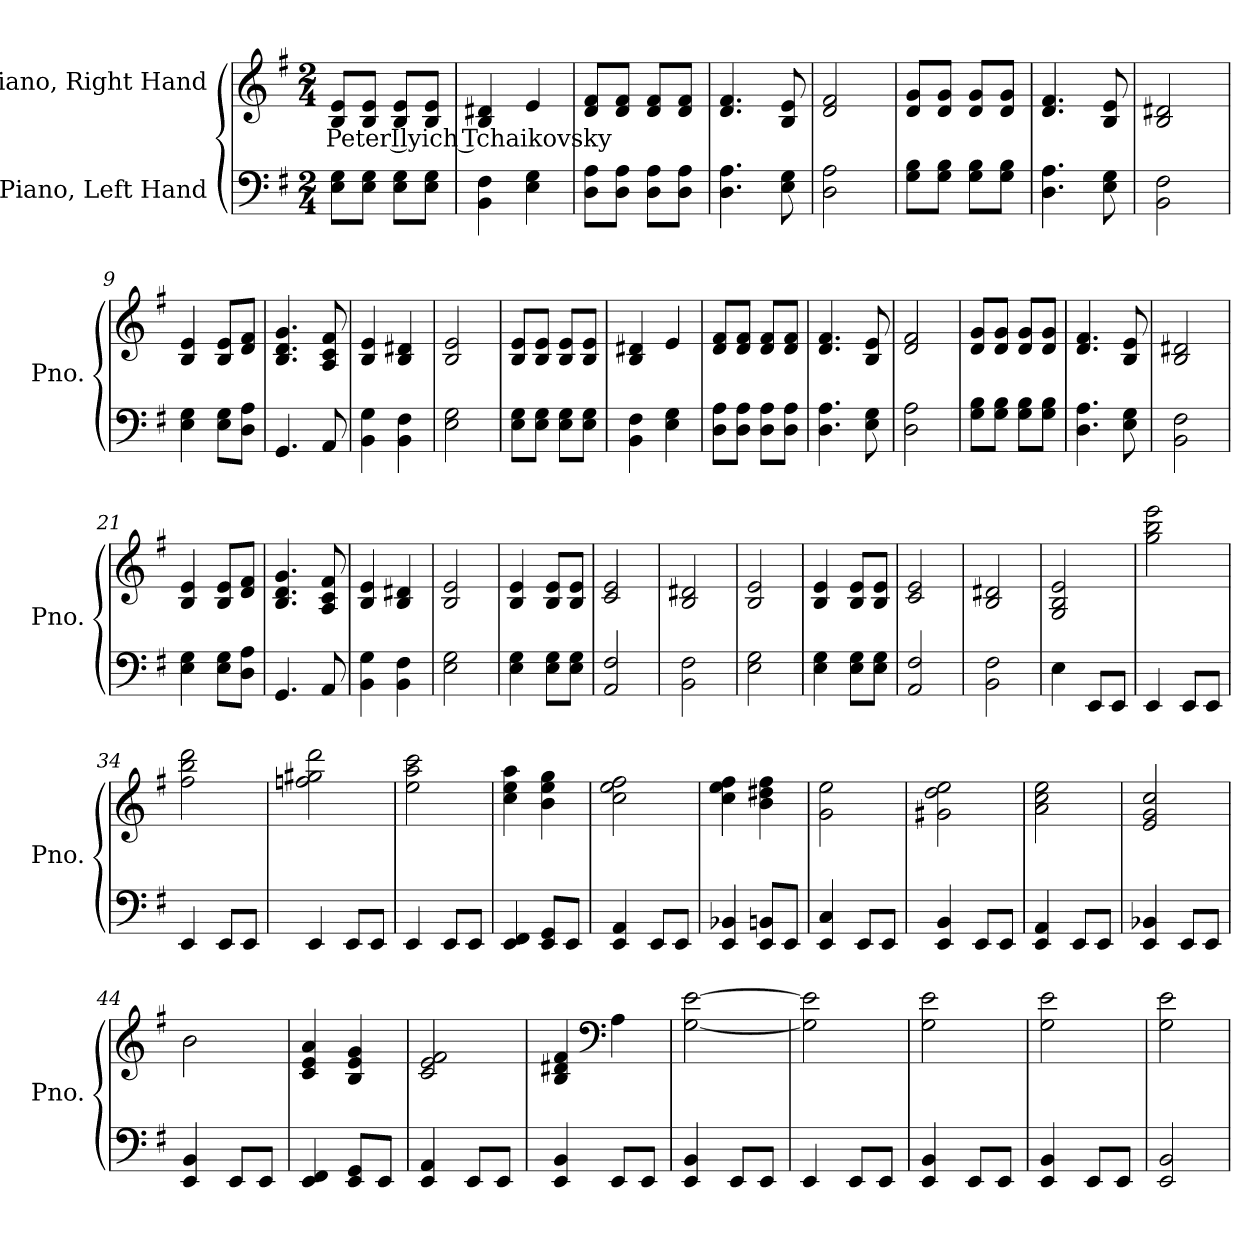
**kern	**kern	**text
*part2	*part1	*part1
*staff2	*staff1	*staff1
*I"Piano, Left Hand	*I"Piano, Right Hand	*
*I'Pno.	*I'Pno.	*
*clefF4	*clefG2	*
*k[f#]	*k[f#]	*
*M2/4	*M2/4	*
*MM100	*MM100	*
=1	=1	=1
!	!	!LO:LY:b
8E\ 8G\L	8B/ 8e/L	Peter Ilyich Tchaikovsky
8E\ 8G\J	8B/ 8e/J	.
8E\ 8G\L	8B/ 8e/L	.
8E\ 8G\J	8B/ 8e/J	.
=2	=2	=2
4BB\ 4F#\	4B/ 4d#X/	.
4E\ 4G\	4e/	.
=3	=3	=3
8D\ 8A\L	8d/ 8f#/L	.
8D\ 8A\J	8d/ 8f#/J	.
8D\ 8A\L	8d/ 8f#/L	.
8D\ 8A\J	8d/ 8f#/J	.
=4	=4	=4
4.D\ 4.A\	4.d/ 4.f#/	.
8E\ 8G\	8B/ 8e/	.
=5	=5	=5
2D\ 2A\	2d/ 2f#/	.
!!LO:LB:g=z
=6	=6	=6
8G\ 8B\L	8d/ 8g/L	.
8G\ 8B\J	8d/ 8g/J	.
8G\ 8B\L	8d/ 8g/L	.
8G\ 8B\J	8d/ 8g/J	.
=7	=7	=7
4.D\ 4.A\	4.d/ 4.f#/	.
8E\ 8G\	8B/ 8e/	.
=8	=8	=8
2BB\ 2F#\	2B/ 2d#X/	.
=9	=9	=9
4E\ 4G\	4B/ 4e/	.
8E\ 8G\L	8B/ 8e/L	.
8D\ 8A\J	8d/ 8f#/J	.
=10	=10	=10
4.GG/	4.B/ 4.d/ 4.g/	.
8AA/	8A/ 8c/ 8f#/	.
=11	=11	=11
4BB\ 4G\	4B/ 4e/	.
4BB\ 4F#\	4B/ 4d#X/	.
=12	=12	=12
2E\ 2G\	2B/ 2e/	.
=13	=13	=13
8E\ 8G\L	8B/ 8e/L	.
8E\ 8G\J	8B/ 8e/J	.
8E\ 8G\L	8B/ 8e/L	.
8E\ 8G\J	8B/ 8e/J	.
=14	=14	=14
4BB\ 4F#\	4B/ 4d#X/	.
4E\ 4G\	4e/	.
=15	=15	=15
8D\ 8A\L	8d/ 8f#/L	.
8D\ 8A\J	8d/ 8f#/J	.
8D\ 8A\L	8d/ 8f#/L	.
8D\ 8A\J	8d/ 8f#/J	.
!!LO:LB:g=z
=16	=16	=16
4.D\ 4.A\	4.d/ 4.f#/	.
8E\ 8G\	8B/ 8e/	.
=17	=17	=17
2D\ 2A\	2d/ 2f#/	.
=18	=18	=18
8G\ 8B\L	8d/ 8g/L	.
8G\ 8B\J	8d/ 8g/J	.
8G\ 8B\L	8d/ 8g/L	.
8G\ 8B\J	8d/ 8g/J	.
=19	=19	=19
4.D\ 4.A\	4.d/ 4.f#/	.
8E\ 8G\	8B/ 8e/	.
=20	=20	=20
2BB\ 2F#\	2B/ 2d#X/	.
=21	=21	=21
4E\ 4G\	4B/ 4e/	.
8E\ 8G\L	8B/ 8e/L	.
8D\ 8A\J	8d/ 8f#/J	.
=22	=22	=22
4.GG/	4.B/ 4.d/ 4.g/	.
8AA/	8A/ 8c/ 8f#/	.
=23	=23	=23
4BB\ 4G\	4B/ 4e/	.
4BB\ 4F#\	4B/ 4d#X/	.
=24	=24	=24
2E\ 2G\	2B/ 2e/	.
=25	=25	=25
4E\ 4G\	4B/ 4e/	.
8E\ 8G\L	8B/ 8e/L	.
8E\ 8G\J	8B/ 8e/J	.
=26	=26	=26
2AA/ 2F#/	2c/ 2e/	.
!!LO:LB:g=z
=27	=27	=27
2BB\ 2F#\	2B/ 2d#X/	.
=28	=28	=28
2E\ 2G\	2B/ 2e/	.
=29	=29	=29
4E\ 4G\	4B/ 4e/	.
8E\ 8G\L	8B/ 8e/L	.
8E\ 8G\J	8B/ 8e/J	.
=30	=30	=30
2AA/ 2F#/	2c/ 2e/	.
=31	=31	=31
2BB\ 2F#\	2B/ 2d#X/	.
=32	=32	=32
4E\	2G/ 2B/ 2e/	.
8EE/L	.	.
8EE/J	.	.
=33	=33	=33
4EE/	2gg\ 2bb\ 2eee\	.
8EE/L	.	.
8EE/J	.	.
=34	=34	=34
4EE/	2ff#\ 2bb\ 2ddd\	.
8EE/L	.	.
8EE/J	.	.
=35	=35	=35
4EE/	2ffn\ 2gg#X\ 2ddd\	.
8EE/L	.	.
8EE/J	.	.
=36	=36	=36
4EE/	2ee\ 2aa\ 2ccc\	.
8EE/L	.	.
8EE/J	.	.
!!LO:LB:g=z
=37	=37	=37
4EE/ 4FF#/	4cc\ 4ee\ 4aa\	.
8EE/ 8GG/L	4b\ 4ee\ 4gg\	.
8EE/J	.	.
=38	=38	=38
4EE/ 4AA/	2cc\ 2ee\ 2ff#\	.
8EE/L	.	.
8EE/J	.	.
=39	=39	=39
4EE/ 4BB-X/	4cc\ 4ee\ 4ff#\	.
8EE/ 8BBn/L	4b\ 4dd#X\ 4ff#\	.
8EE/J	.	.
=40	=40	=40
4EE/ 4C/	2g\ 2ee\	.
8EE/L	.	.
8EE/J	.	.
=41	=41	=41
4EE/ 4BB/	2g#X\ 2dd\ 2ee\	.
8EE/L	.	.
8EE/J	.	.
=42	=42	=42
4EE/ 4AA/	2a\ 2cc\ 2ee\	.
8EE/L	.	.
8EE/J	.	.
=43	=43	=43
4EE/ 4BB-X/	2e/ 2g/ 2cc/	.
8EE/L	.	.
8EE/J	.	.
=44	=44	=44
4EE/ 4BB/	2b\	.
8EE/L	.	.
8EE/J	.	.
!!LO:LB:g=z
=45	=45	=45
4EE/ 4FF#/	4c/ 4e/ 4a/	.
8EE/ 8GG/L	4B/ 4e/ 4g/	.
8EE/J	.	.
=46	=46	=46
4EE/ 4AA/	2c/ 2e/ 2f#/	.
8EE/L	.	.
8EE/J	.	.
=47	=47	=47
4EE/ 4BB/	4B/ 4d#X/ 4f#/	.
*	*clefF4	*
8EE/L	4A\	.
8EE/J	.	.
=48	=48	=48
4EE/ 4BB/	[2G\ [2e\	.
8EE/L	.	.
8EE/J	.	.
=49	=49	=49
4EE/	2G\] 2e\]	.
8EE/L	.	.
8EE/J	.	.
=50	=50	=50
4EE/ 4BB/	2G\ 2e\	.
8EE/L	.	.
8EE/J	.	.
=51	=51	=51
4EE/ 4BB/	2G\ 2e\	.
8EE/L	.	.
8EE/J	.	.
=52	=52	=52
2EE/ 2BB/	2G\ 2e\	.
=	=	=
*-	*-	*-
